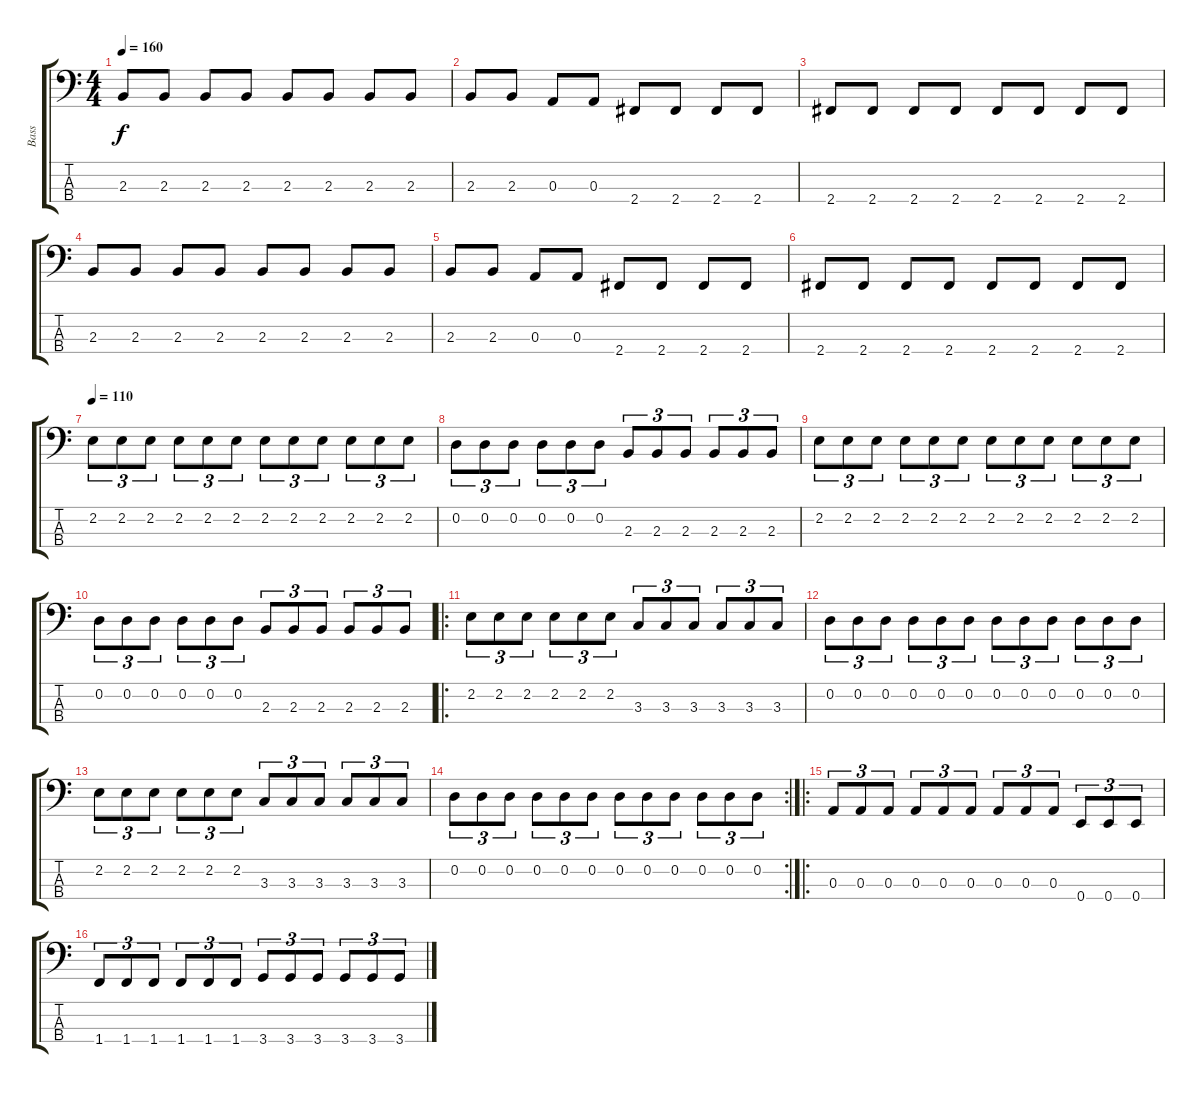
\track ("Bass" "Bass") {instrument electricbassfinger}
\staff {score tabs}
\tuning (G2 D2 A1 E1) {hide}
\ts (4 4)
\tempo 160
\clef f4
\ks c
2.3.8{dy f} 2.3.8 2.3.8 2.3.8 2.3.8 2.3.8 2.3.8 2.3.8 |
2.3.8 2.3.8 0.3.8 0.3.8 2.4.8 2.4.8 2.4.8 2.4.8 |
2.4.8 2.4.8 2.4.8 2.4.8 2.4.8 2.4.8 2.4.8 2.4.8 |
2.3.8 2.3.8 2.3.8 2.3.8 2.3.8 2.3.8 2.3.8 2.3.8 |
2.3.8 2.3.8 0.3.8 0.3.8 2.4.8 2.4.8 2.4.8 2.4.8 |
2.4.8 2.4.8 2.4.8 2.4.8 2.4.8 2.4.8 2.4.8 2.4.8 |
\tempo 110
2.2.8{tu (3 2)} 2.2.8{tu (3 2)} 2.2.8{tu (3 2)} 2.2.8{tu (3 2)} 2.2.8{tu (3 2)} 2.2.8{tu (3 2)} 2.2.8{tu (3 2)} 2.2.8{tu (3 2)} 2.2.8{tu (3 2)} 2.2.8{tu (3 2)} 2.2.8{tu (3 2)} 2.2.8{tu (3 2)} |
0.2.8{tu (3 2)} 0.2.8{tu (3 2)} 0.2.8{tu (3 2)} 0.2.8{tu (3 2)} 0.2.8{tu (3 2)} 0.2.8{tu (3 2)} 2.3.8{tu (3 2)} 2.3.8{tu (3 2)} 2.3.8{tu (3 2)} 2.3.8{tu (3 2)} 2.3.8{tu (3 2)} 2.3.8{tu (3 2)} |
2.2.8{tu (3 2)} 2.2.8{tu (3 2)} 2.2.8{tu (3 2)} 2.2.8{tu (3 2)} 2.2.8{tu (3 2)} 2.2.8{tu (3 2)} 2.2.8{tu (3 2)} 2.2.8{tu (3 2)} 2.2.8{tu (3 2)} 2.2.8{tu (3 2)} 2.2.8{tu (3 2)} 2.2.8{tu (3 2)} |
0.2.8{tu (3 2)} 0.2.8{tu (3 2)} 0.2.8{tu (3 2)} 0.2.8{tu (3 2)} 0.2.8{tu (3 2)} 0.2.8{tu (3 2)} 2.3.8{tu (3 2)} 2.3.8{tu (3 2)} 2.3.8{tu (3 2)} 2.3.8{tu (3 2)} 2.3.8{tu (3 2)} 2.3.8{tu (3 2)} |
\ro
2.2.8{tu (3 2)} 2.2.8{tu (3 2)} 2.2.8{tu (3 2)} 2.2.8{tu (3 2)} 2.2.8{tu (3 2)} 2.2.8{tu (3 2)} 3.3.8{tu (3 2)} 3.3.8{tu (3 2)} 3.3.8{tu (3 2)} 3.3.8{tu (3 2)} 3.3.8{tu (3 2)} 3.3.8{tu (3 2)} |
0.2.8{tu (3 2)} 0.2.8{tu (3 2)} 0.2.8{tu (3 2)} 0.2.8{tu (3 2)} 0.2.8{tu (3 2)} 0.2.8{tu (3 2)} 0.2.8{tu (3 2)} 0.2.8{tu (3 2)} 0.2.8{tu (3 2)} 0.2.8{tu (3 2)} 0.2.8{tu (3 2)} 0.2.8{tu (3 2)} |
2.2.8{tu (3 2)} 2.2.8{tu (3 2)} 2.2.8{tu (3 2)} 2.2.8{tu (3 2)} 2.2.8{tu (3 2)} 2.2.8{tu (3 2)} 3.3.8{tu (3 2)} 3.3.8{tu (3 2)} 3.3.8{tu (3 2)} 3.3.8{tu (3 2)} 3.3.8{tu (3 2)} 3.3.8{tu (3 2)} |
\rc 2
0.2.8{tu (3 2)} 0.2.8{tu (3 2)} 0.2.8{tu (3 2)} 0.2.8{tu (3 2)} 0.2.8{tu (3 2)} 0.2.8{tu (3 2)} 0.2.8{tu (3 2)} 0.2.8{tu (3 2)} 0.2.8{tu (3 2)} 0.2.8{tu (3 2)} 0.2.8{tu (3 2)} 0.2.8{tu (3 2)} |
\ro
0.3.8{tu (3 2)} 0.3.8{tu (3 2)} 0.3.8{tu (3 2)} 0.3.8{tu (3 2)} 0.3.8{tu (3 2)} 0.3.8{tu (3 2)} 0.3.8{tu (3 2)} 0.3.8{tu (3 2)} 0.3.8{tu (3 2)} 0.4.8{tu (3 2)} 0.4.8{tu (3 2)} 0.4.8{tu (3 2)} |
1.4.8{tu (3 2)} 1.4.8{tu (3 2)} 1.4.8{tu (3 2)} 1.4.8{tu (3 2)} 1.4.8{tu (3 2)} 1.4.8{tu (3 2)} 3.4.8{tu (3 2)} 3.4.8{tu (3 2)} 3.4.8{tu (3 2)} 3.4.8{tu (3 2)} 3.4.8{tu (3 2)} 3.4.8{tu (3 2)}
